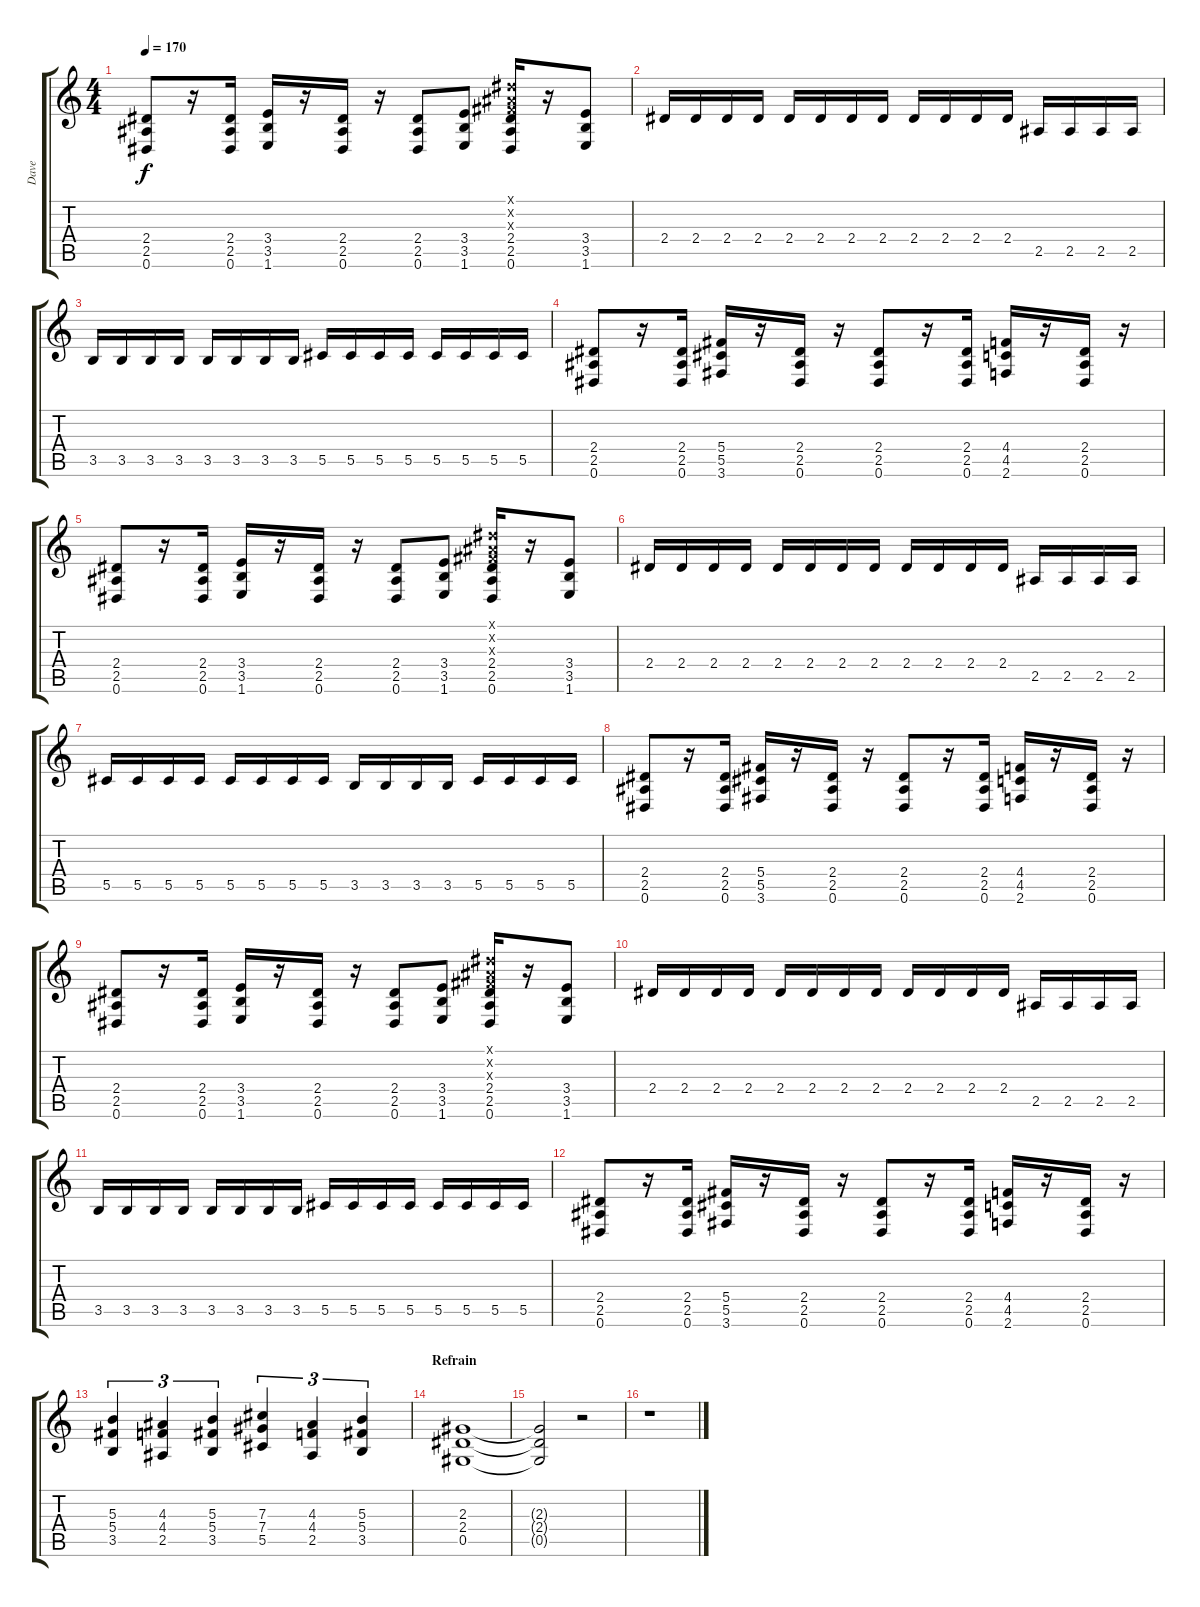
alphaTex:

\track ("Dave" "Dave") {instrument distortionguitar}
\staff {score tabs}
\tuning (Eb4 Bb3 Gb3 Db3 Ab2 Eb2) {hide}
\ts (4 4)
\tempo 170
\clef g2
\ks c
(2.4 2.5 0.6).8{dy f} r.16 (2.4 2.5 0.6).16 (3.4 3.5 1.6).16 r.16 (2.4 2.5 0.6).16 r.16 (2.4 2.5 0.6).8 (3.4 3.5 1.6).8 (0.1{x} 0.2{x} 0.3{x} 2.4 2.5 0.6).16 r.16 (3.4 3.5 1.6).8 |
2.4.16 2.4.16 2.4.16 2.4.16 2.4.16 2.4.16 2.4.16 2.4.16 2.4.16 2.4.16 2.4.16 2.4.16 2.5.16 2.5.16 2.5.16 2.5.16 |
3.5.16 3.5.16 3.5.16 3.5.16 3.5.16 3.5.16 3.5.16 3.5.16 5.5.16 5.5.16 5.5.16 5.5.16 5.5.16 5.5.16 5.5.16 5.5.16 |
(2.4 2.5 0.6).8 r.16 (2.4 2.5 0.6).16 (5.4 5.5 3.6).16 r.16 (2.4 2.5 0.6).16 r.16 (2.4 2.5 0.6).8 r.16 (2.4 2.5 0.6).16 (4.4 4.5 2.6).16 r.16 (2.4 2.5 0.6).16 r.16 |
(2.4 2.5 0.6).8 r.16 (2.4 2.5 0.6).16 (3.4 3.5 1.6).16 r.16 (2.4 2.5 0.6).16 r.16 (2.4 2.5 0.6).8 (3.4 3.5 1.6).8 (0.1{x} 0.2{x} 0.3{x} 2.4 2.5 0.6).16 r.16 (3.4 3.5 1.6).8 |
2.4.16 2.4.16 2.4.16 2.4.16 2.4.16 2.4.16 2.4.16 2.4.16 2.4.16 2.4.16 2.4.16 2.4.16 2.5.16 2.5.16 2.5.16 2.5.16 |
5.5.16 5.5.16 5.5.16 5.5.16 5.5.16 5.5.16 5.5.16 5.5.16 3.5.16 3.5.16 3.5.16 3.5.16 5.5.16 5.5.16 5.5.16 5.5.16 |
(2.4 2.5 0.6).8 r.16 (2.4 2.5 0.6).16 (5.4 5.5 3.6).16 r.16 (2.4 2.5 0.6).16 r.16 (2.4 2.5 0.6).8 r.16 (2.4 2.5 0.6).16 (4.4 4.5 2.6).16 r.16 (2.4 2.5 0.6).16 r.16 |
(2.4 2.5 0.6).8 r.16 (2.4 2.5 0.6).16 (3.4 3.5 1.6).16 r.16 (2.4 2.5 0.6).16 r.16 (2.4 2.5 0.6).8 (3.4 3.5 1.6).8 (0.1{x} 0.2{x} 0.3{x} 2.4 2.5 0.6).16 r.16 (3.4 3.5 1.6).8 |
2.4.16 2.4.16 2.4.16 2.4.16 2.4.16 2.4.16 2.4.16 2.4.16 2.4.16 2.4.16 2.4.16 2.4.16 2.5.16 2.5.16 2.5.16 2.5.16 |
3.5.16 3.5.16 3.5.16 3.5.16 3.5.16 3.5.16 3.5.16 3.5.16 5.5.16 5.5.16 5.5.16 5.5.16 5.5.16 5.5.16 5.5.16 5.5.16 |
(2.4 2.5 0.6).8 r.16 (2.4 2.5 0.6).16 (5.4 5.5 3.6).16 r.16 (2.4 2.5 0.6).16 r.16 (2.4 2.5 0.6).8 r.16 (2.4 2.5 0.6).16 (4.4 4.5 2.6).16 r.16 (2.4 2.5 0.6).16 r.16 |
(5.3 5.4 3.5).4{tu (3 2)} (4.3 4.4 2.5).4{tu (3 2)} (5.3 5.4 3.5).4{tu (3 2)} (7.3 7.4 5.5).4{tu (3 2)} (4.3 4.4 2.5).4{tu (3 2)} (5.3 5.4 3.5).4{tu (3 2)} |
\section ("" "Refrain")
(2.3 2.4 0.5).1{volume 0} |
(2.3{t} 2.4{t} 0.5{t}).2 r.2 |
r.1
